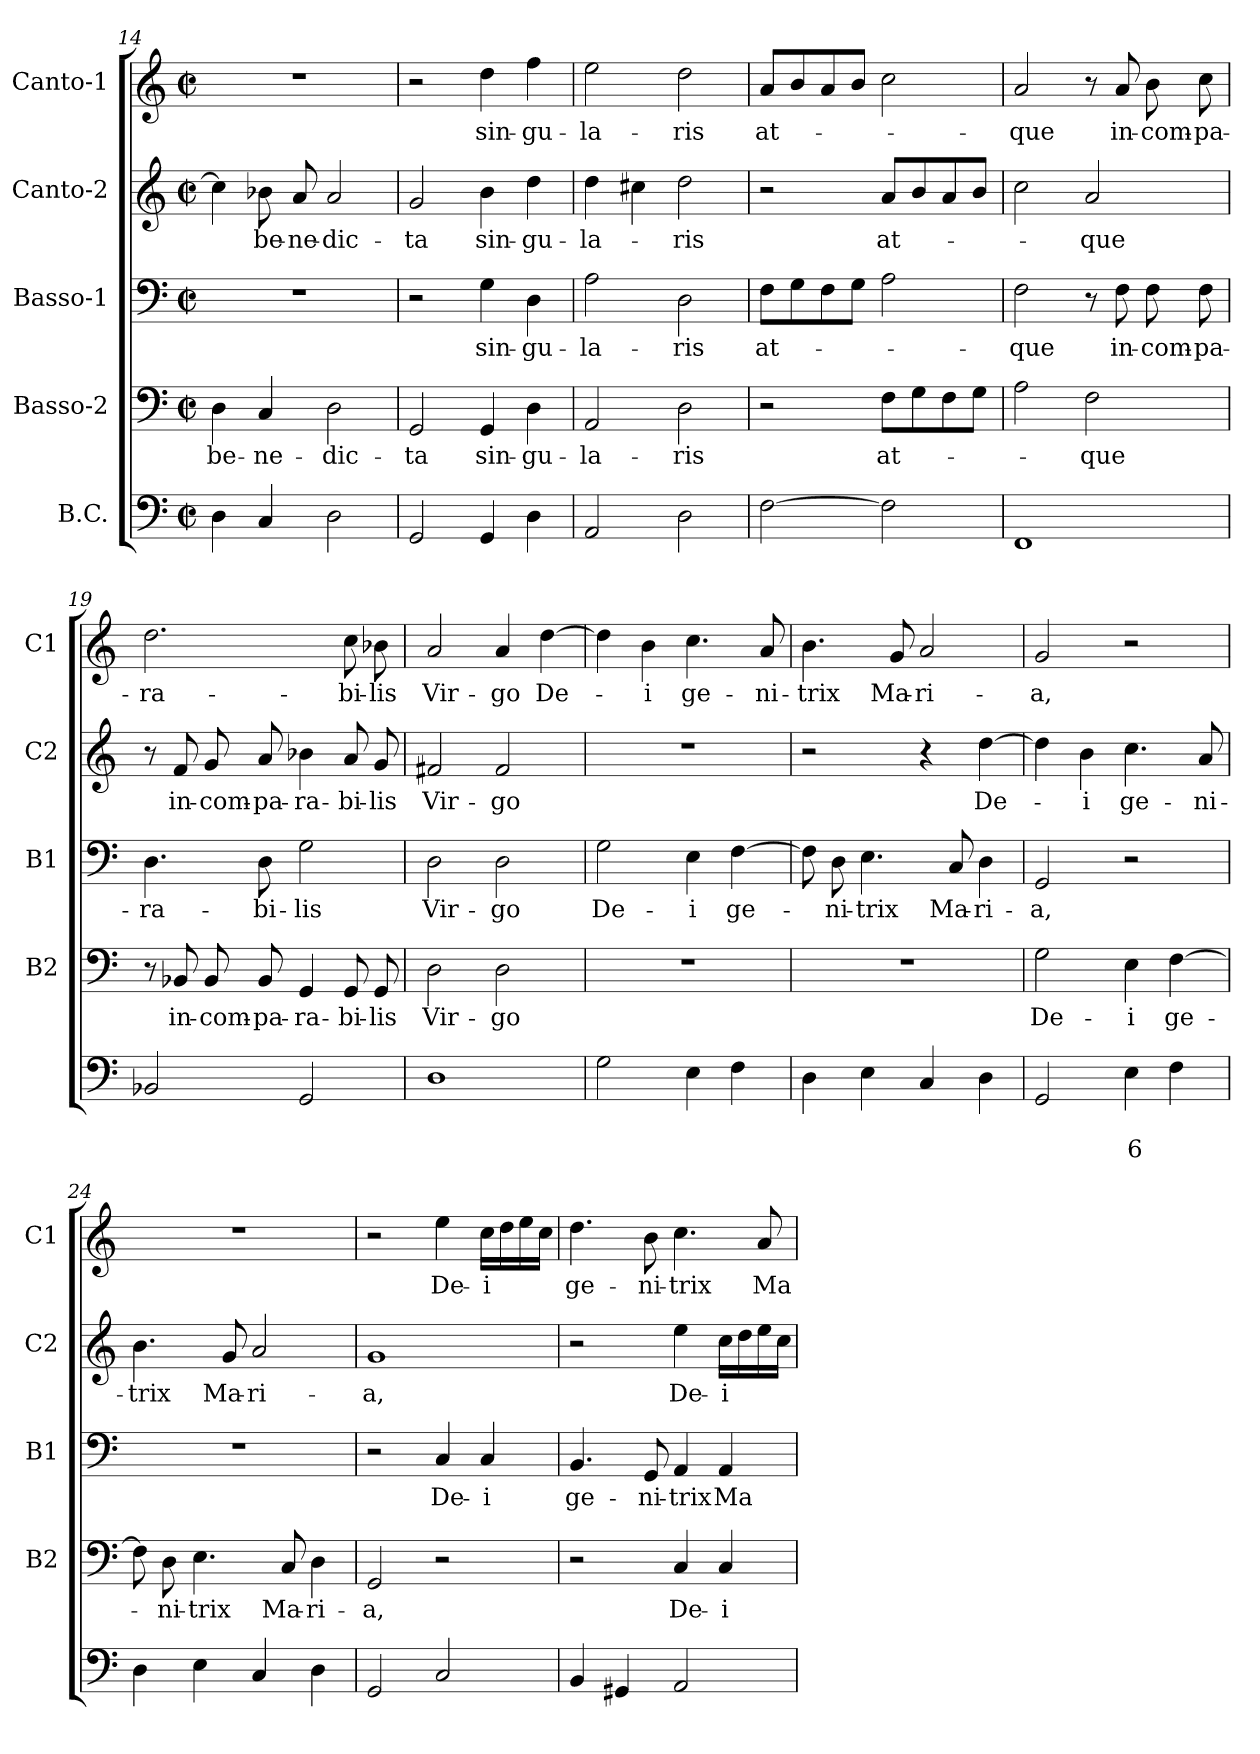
**kern	**text	**text	**kern	**text	**kern	**text	**kern	**text	**kern	**text
*part5	*part5	*part5	*part4	*part4	*part3	*part3	*part2	*part2	*part1	*part1
*staff5	*staff5	*staff5	*staff4	*staff4	*staff3	*staff3	*staff2	*staff2	*staff1	*staff1
*I"B.C.	*	*	*I"Basso-2	*	*I"Basso-1	*	*I"Canto-2	*	*I"Canto-1	*
*	*	*	*I'B2	*	*I'B1	*	*I'C2	*	*I'C1	*
*clefF4	*	*	*clefF4	*	*clefF4	*	*clefG2	*	*clefG2	*
*k[]	*	*	*k[]	*	*k[]	*	*k[]	*	*k[]	*
*C:	*	*	*C:	*	*C:	*	*C:	*	*C:	*
*M2/2	*	*	*M2/2	*	*M2/2	*	*M2/2	*	*M2/2	*
*met(c|)	*	*	*met(c|)	*	*met(c|)	*	*met(c|)	*	*met(c|)	*
=14	=14	=14	=14	=14	=14	=14	=14	=14	=14	=14
!	!	!	!	!LO:LY:b	!	!	!	!	!	!
4D\	.	.	4D\	be-	1r	.	4cc\]	.	1r	.
!	!	!	!	!LO:LY:b	!	!	!	!LO:LY:b	!	!
4C/	.	.	4C/	-ne-	.	.	8b-X\	be-	.	.
!	!	!	!	!	!	!	!	!LO:LY:b	!	!
.	.	.	.	.	.	.	8a/	-ne-	.	.
!	!	!	!	!LO:LY:b	!	!	!	!LO:LY:b	!	!
2D\	.	.	2D\	-dic-	.	.	2a/	-dic-	.	.
=15	=15	=15	=15	=15	=15	=15	=15	=15	=15	=15
!	!	!	!	!LO:LY:b	!	!	!	!LO:LY:b	!	!
2GG/	.	.	2GG/	-ta	2r	.	2g/	-ta	2r	.
!	!	!	!	!LO:LY:b	!	!LO:LY:b	!	!LO:LY:b	!	!LO:LY:b
4GG/	.	.	4GG/	sin-	4G\	sin-	4b\	sin-	4dd\	sin-
!	!	!	!	!LO:LY:b	!	!LO:LY:b	!	!LO:LY:b	!	!LO:LY:b
4D\	.	.	4D\	-gu-	4D\	-gu-	4dd\	-gu-	4ff\	-gu-
=16	=16	=16	=16	=16	=16	=16	=16	=16	=16	=16
!	!	!	!	!LO:LY:b	!	!LO:LY:b	!	!LO:LY:b	!	!LO:LY:b
2AA/	.	.	2AA/	-la-	2A\	-la-	4dd\	-la-	2ee\	-la-
.	.	.	.	.	.	.	4cc#X\	.	.	.
!	!	!	!	!LO:LY:b	!	!LO:LY:b	!	!LO:LY:b	!	!LO:LY:b
2D\	.	.	2D\	-ris	2D\	-ris	2dd\	-ris	2dd\	-ris
=17	=17	=17	=17	=17	=17	=17	=17	=17	=17	=17
!	!	!	!	!	!	!LO:LY:b	!	!	!	!LO:LY:b
[2F\	.	.	2r	.	8F\L	at-	2r	.	8a/L	at-
.	.	.	.	.	8G\	.	.	.	8b/	.
.	.	.	.	.	8F\	.	.	.	8a/	.
.	.	.	.	.	8G\J	.	.	.	8b/J	.
!	!	!	!	!LO:LY:b	!	!	!	!LO:LY:b	!	!
2F\]	.	.	8F\L	at-	2A\	.	8a/L	at-	2cc\	.
.	.	.	8G\	.	.	.	8b/	.	.	.
.	.	.	8F\	.	.	.	8a/	.	.	.
.	.	.	8G\J	.	.	.	8b/J	.	.	.
!!LO:PB:g=z
=18	=18	=18	=18	=18	=18	=18	=18	=18	=18	=18
!	!	!	!	!	!	!LO:LY:b	!	!	!	!LO:LY:b
1FF	.	.	2A\	.	2F\	-que	2cc\	.	2a/	-que
!	!	!	!	!LO:LY:b	!	!	!	!LO:LY:b	!	!
.	.	.	2F\	-que	8r	.	2a/	-que	8r	.
!	!	!	!	!	!	!LO:LY:b	!	!	!	!LO:LY:b
.	.	.	.	.	8F\	in-	.	.	8a/	in-
!	!	!	!	!	!	!LO:LY:b	!	!	!	!LO:LY:b
.	.	.	.	.	8F\	-com-	.	.	8b\	-com-
!	!	!	!	!	!	!LO:LY:b	!	!	!	!LO:LY:b
.	.	.	.	.	8F\	-pa-	.	.	8cc\	-pa-
=19	=19	=19	=19	=19	=19	=19	=19	=19	=19	=19
!	!	!	!	!	!	!LO:LY:b	!	!	!	!LO:LY:b
2BB-X/	.	.	8r	.	4.D\	-ra-	8r	.	2.dd\	-ra-
!	!	!	!	!LO:LY:b	!	!	!	!LO:LY:b	!	!
.	.	.	8BB-X/	in-	.	.	8f/	in-	.	.
!	!	!	!	!LO:LY:b	!	!	!	!LO:LY:b	!	!
.	.	.	8BB-/	-com-	.	.	8g/	-com-	.	.
!	!	!	!	!LO:LY:b	!	!LO:LY:b	!	!LO:LY:b	!	!
.	.	.	8BB-/	-pa-	8D\	-bi-	8a/	-pa-	.	.
!	!	!	!	!LO:LY:b	!	!LO:LY:b	!	!LO:LY:b	!	!
2GG/	.	.	4GG/	-ra-	2G\	-lis	4b-X\	-ra-	.	.
!	!	!	!	!LO:LY:b	!	!	!	!LO:LY:b	!	!LO:LY:b
.	.	.	8GG/	-bi-	.	.	8a/	-bi-	8cc\	-bi-
!	!	!	!	!LO:LY:b	!	!	!	!LO:LY:b	!	!LO:LY:b
.	.	.	8GG/	-lis	.	.	8g/	-lis	8b-X\	-lis
=20	=20	=20	=20	=20	=20	=20	=20	=20	=20	=20
!	!	!	!	!LO:LY:b	!	!LO:LY:b	!	!LO:LY:b	!	!LO:LY:b
1D	.	.	2D\	Vir-	2D\	Vir-	2f#X/	Vir-	2a/	Vir-
!	!	!	!	!LO:LY:b	!	!LO:LY:b	!	!LO:LY:b	!	!LO:LY:b
.	.	.	2D\	-go	2D\	-go	2f#/	-go	4a/	-go
!	!	!	!	!	!	!	!	!	!	!LO:LY:b
.	.	.	.	.	.	.	.	.	[4dd\	De-
=21	=21	=21	=21	=21	=21	=21	=21	=21	=21	=21
!	!	!	!	!	!	!LO:LY:b	!	!	!	!
2G\	.	.	1r	.	2G\	De-	1r	.	4dd\]	.
!	!	!	!	!	!	!	!	!	!	!LO:LY:b
.	.	.	.	.	.	.	.	.	4b\	-i
!	!	!	!	!	!	!LO:LY:b	!	!	!	!LO:LY:b
4E\	.	.	.	.	4E\	-i	.	.	4.cc\	ge-
!	!	!	!	!	!	!LO:LY:b	!	!	!	!
4F\	.	.	.	.	[4F\	ge-	.	.	.	.
!	!	!	!	!	!	!	!	!	!	!LO:LY:b
.	.	.	.	.	.	.	.	.	8a/	-ni-
=22	=22	=22	=22	=22	=22	=22	=22	=22	=22	=22
!	!	!	!	!	!	!	!	!	!	!LO:LY:b
4D\	.	.	1r	.	8F\]	.	2r	.	4.b\	-trix
!	!	!	!	!	!	!LO:LY:b	!	!	!	!
.	.	.	.	.	8D\	-ni-	.	.	.	.
!	!	!	!	!	!	!LO:LY:b	!	!	!	!
4E\	.	.	.	.	4.E\	-trix	.	.	.	.
!	!	!	!	!	!	!	!	!	!	!LO:LY:b
.	.	.	.	.	.	.	.	.	8g/	Ma-
!	!	!	!	!	!	!	!	!	!	!LO:LY:b
4C/	.	.	.	.	.	.	4r	.	2a/	-ri-
!	!	!	!	!	!	!LO:LY:b	!	!	!	!
.	.	.	.	.	8C/	Ma-	.	.	.	.
!	!	!	!	!	!	!LO:LY:b	!	!LO:LY:b	!	!
4D\	.	.	.	.	4D\	-ri-	[4dd\	De-	.	.
!!LO:LB:g=z
=23	=23	=23	=23	=23	=23	=23	=23	=23	=23	=23
!	!	!	!	!LO:LY:b	!	!LO:LY:b	!	!	!	!LO:LY:b
2GG/	.	.	2G\	De-	2GG/	-a,	4dd\]	.	2g/	-a,
!	!	!	!	!	!	!	!	!LO:LY:b	!	!
.	.	.	.	.	.	.	4b\	-i	.	.
!	!	!LO:LY:b	!	!LO:LY:b	!	!	!	!LO:LY:b	!	!
4E\	.	6	4E\	-i	2r	.	4.cc\	ge-	2r	.
!	!	!	!	!LO:LY:b	!	!	!	!	!	!
4F\	.	.	[4F\	ge-	.	.	.	.	.	.
!	!	!	!	!	!	!	!	!LO:LY:b	!	!
.	.	.	.	.	.	.	8a/	-ni-	.	.
=24	=24	=24	=24	=24	=24	=24	=24	=24	=24	=24
!	!	!	!	!	!	!	!	!LO:LY:b	!	!
4D\	.	.	8F\]	.	1r	.	4.b\	-trix	1r	.
!	!	!	!	!LO:LY:b	!	!	!	!	!	!
.	.	.	8D\	-ni-	.	.	.	.	.	.
!	!	!	!	!LO:LY:b	!	!	!	!	!	!
4E\	.	.	4.E\	-trix	.	.	.	.	.	.
!	!	!	!	!	!	!	!	!LO:LY:b	!	!
.	.	.	.	.	.	.	8g/	Ma-	.	.
!	!	!	!	!	!	!	!	!LO:LY:b	!	!
4C/	.	.	.	.	.	.	2a/	-ri-	.	.
!	!	!	!	!LO:LY:b	!	!	!	!	!	!
.	.	.	8C/	Ma-	.	.	.	.	.	.
!	!	!	!	!LO:LY:b	!	!	!	!	!	!
4D\	.	.	4D\	-ri-	.	.	.	.	.	.
=25	=25	=25	=25	=25	=25	=25	=25	=25	=25	=25
!	!	!	!	!LO:LY:b	!	!	!	!LO:LY:b	!	!
2GG/	.	.	2GG/	-a,	2r	.	1g	-a,	2r	.
!	!	!	!	!	!	!LO:LY:b	!	!	!	!LO:LY:b
2C/	.	.	2r	.	4C/	De-	.	.	4ee\	De-
!	!	!	!	!	!	!LO:LY:b	!	!	!	!LO:LY:b
.	.	.	.	.	4C/	-i	.	.	16cc\LL	-i
.	.	.	.	.	.	.	.	.	16dd\	.
.	.	.	.	.	.	.	.	.	16ee\	.
.	.	.	.	.	.	.	.	.	16cc\JJ	.
=26	=26	=26	=26	=26	=26	=26	=26	=26	=26	=26
!	!	!	!	!	!	!LO:LY:b	!	!	!	!LO:LY:b
4BB/	.	.	2r	.	4.BB/	ge-	2r	.	4.dd\	ge-
4GG#X/	.	.	.	.	.	.	.	.	.	.
!	!	!	!	!	!	!LO:LY:b	!	!	!	!LO:LY:b
.	.	.	.	.	8GG/	-ni-	.	.	8b\	-ni-
!	!	!	!	!LO:LY:b	!	!LO:LY:b	!	!LO:LY:b	!	!LO:LY:b
2AA/	.	.	4C/	De-	4AA/	-trix	4ee\	De-	4.cc\	-trix
!	!	!	!	!LO:LY:b	!	!LO:LY:b	!	!LO:LY:b	!	!
.	.	.	4C/	-i	4AA/	Ma-	16cc\LL	-i	.	.
.	.	.	.	.	.	.	16dd\	.	.	.
!	!	!	!	!	!	!	!	!	!	!LO:LY:b
.	.	.	.	.	.	.	16ee\	.	8a/	Ma-
.	.	.	.	.	.	.	16cc\JJ	.	.	.
=	=	=	=	=	=	=	=	=	=	=
*-	*-	*-	*-	*-	*-	*-	*-	*-	*-	*-
